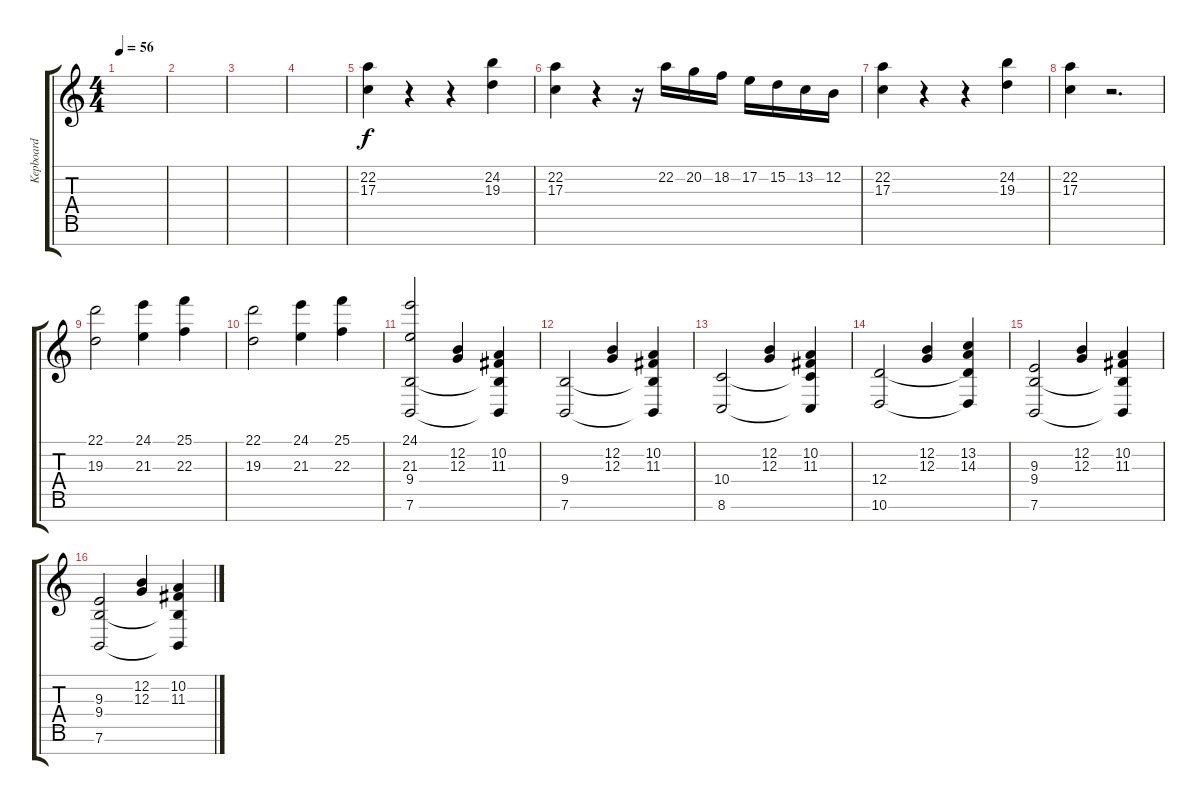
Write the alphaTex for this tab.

\track ("Kepboard" "Kepboard") {instrument stringensemble1}
\staff {score tabs}
\tuning (E4 B3 G3 D3 A2 E2 B1) {hide}
\ts (4 4)
\tempo 56
\clef g2
\ks c
|
|
|
|
(22.2 17.3).4{instrument synthstrings1} r.4 r.4 (24.2 19.3).4 |
(22.2 17.3).4 r.4 r.16 22.2.16 20.2.16 18.2.16 17.2.16 15.2.16 13.2.16 12.2.16 |
(22.2 17.3).4{instrument synthstrings1} r.4 r.4 (24.2 19.3).4 |
(22.2 17.3).4 r.2{d} |
(22.1 19.3).2 (24.1 21.3).4 (25.1 22.3).4 |
(22.1 19.3).2 (24.1 21.3).4 (25.1 22.3).4 |
(24.1 21.3 9.4 7.6).2 (12.2 12.3).4 (10.2 11.3 9.4{t} 7.6{t}).4 |
(9.4 7.6).2 (12.2 12.3).4 (10.2 11.3 9.4{t} 7.6{t}).4 |
(10.4 8.6).2 (12.2 12.3).4 (10.2 11.3 10.4{t} 8.6{t}).4 |
(12.4 10.6).2 (12.2 12.3).4 (13.2 14.3 12.4{t} 10.6{t}).4 |
(9.3 9.4 7.6).2 (12.2 12.3).4 (10.2 11.3 9.4{t} 7.6{t}).4 |
(9.3 9.4 7.6).2 (12.2 12.3).4 (10.2 11.3 9.4{t} 7.6{t}).4
